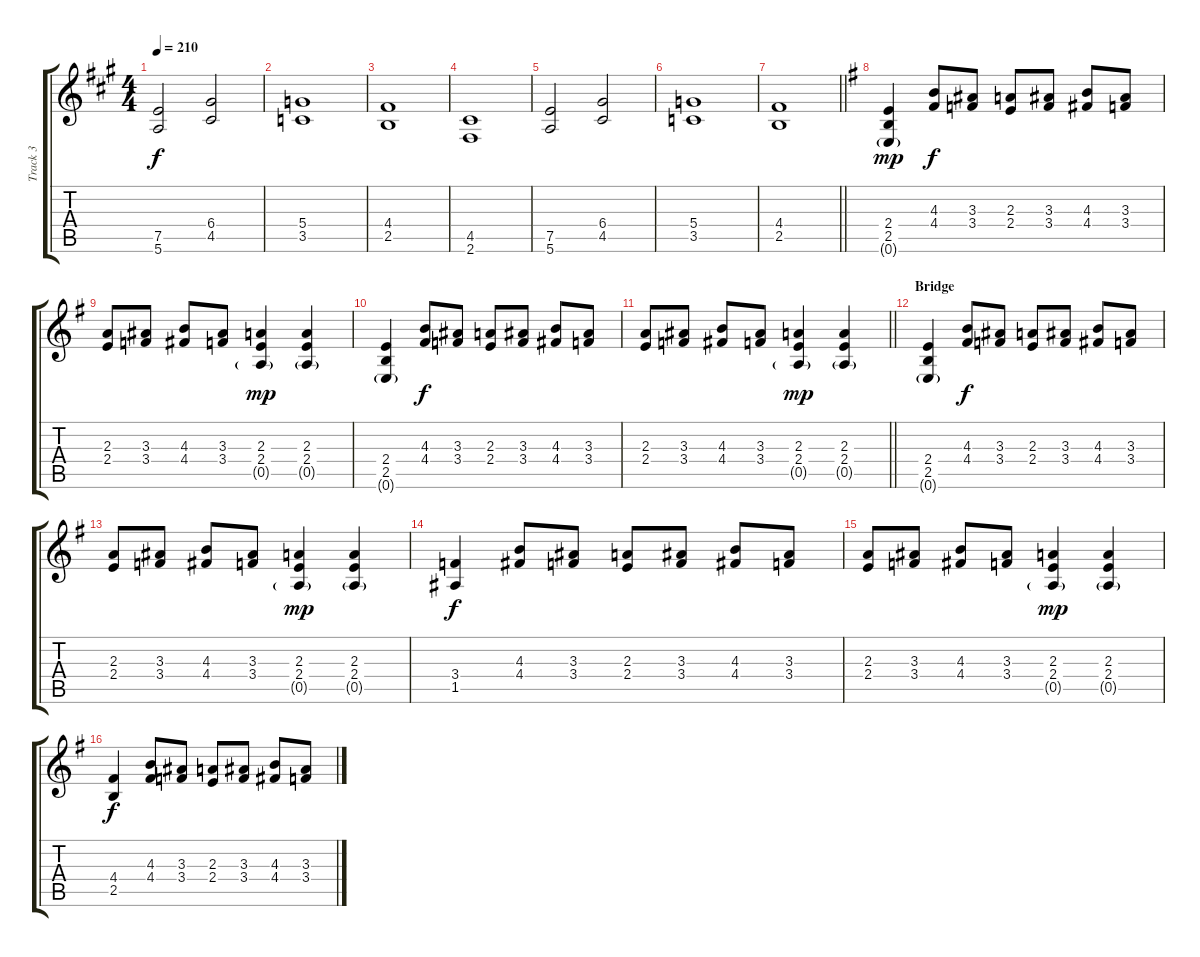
\track ("Track 3" "Track 3") {instrument distortionguitar}
\staff {score tabs}
\tuning (E4 B3 G3 D3 A2 E2) {hide}
\ts (4 4)
\tempo 210
\clef g2
\ks a
(7.5 5.6).2{dy f} (6.4 4.5).2 |
(5.4 3.5).1 |
(4.4 2.5).1 |
(4.5 2.6).1 |
(7.5 5.6).2 (6.4 4.5).2 |
(5.4 3.5).1 |
\barLineRight lightlight
(4.4 2.5).1 |
\ks g
(2.4 2.5 0.6{g}).4{dy mp} (4.3 4.4).8{dy f} (3.3 3.4).8 (2.3 2.4).8 (3.3 3.4).8 (4.3 4.4).8 (3.3 3.4).8 |
(2.3 2.4).8 (3.3 3.4).8 (4.3 4.4).8 (3.3 3.4).8 (2.3 2.4 0.5{g}).4{dy mp} (2.3 2.4 0.5{g}).4 |
(2.4 2.5 0.6{g}).4 (4.3 4.4).8{dy f} (3.3 3.4).8 (2.3 2.4).8 (3.3 3.4).8 (4.3 4.4).8 (3.3 3.4).8 |
\barLineRight lightlight
(2.3 2.4).8 (3.3 3.4).8 (4.3 4.4).8 (3.3 3.4).8 (2.3 2.4 0.5{g}).4{dy mp} (2.3 2.4 0.5{g}).4 |
\section ("" "Bridge")
(2.4 2.5 0.6{g}).4 (4.3 4.4).8{dy f} (3.3 3.4).8 (2.3 2.4).8 (3.3 3.4).8 (4.3 4.4).8 (3.3 3.4).8 |
(2.3 2.4).8 (3.3 3.4).8 (4.3 4.4).8 (3.3 3.4).8 (2.3 2.4 0.5{g}).4{dy mp} (2.3 2.4 0.5{g}).4 |
(3.4 1.5).4{dy f} (4.3 4.4).8 (3.3 3.4).8 (2.3 2.4).8 (3.3 3.4).8 (4.3 4.4).8 (3.3 3.4).8 |
(2.3 2.4).8 (3.3 3.4).8 (4.3 4.4).8 (3.3 3.4).8 (2.3 2.4 0.5{g}).4{dy mp} (2.3 2.4 0.5{g}).4 |
(4.4 2.5).4{dy f} (4.3 4.4).8 (3.3 3.4).8 (2.3 2.4).8 (3.3 3.4).8 (4.3 4.4).8 (3.3 3.4).8
